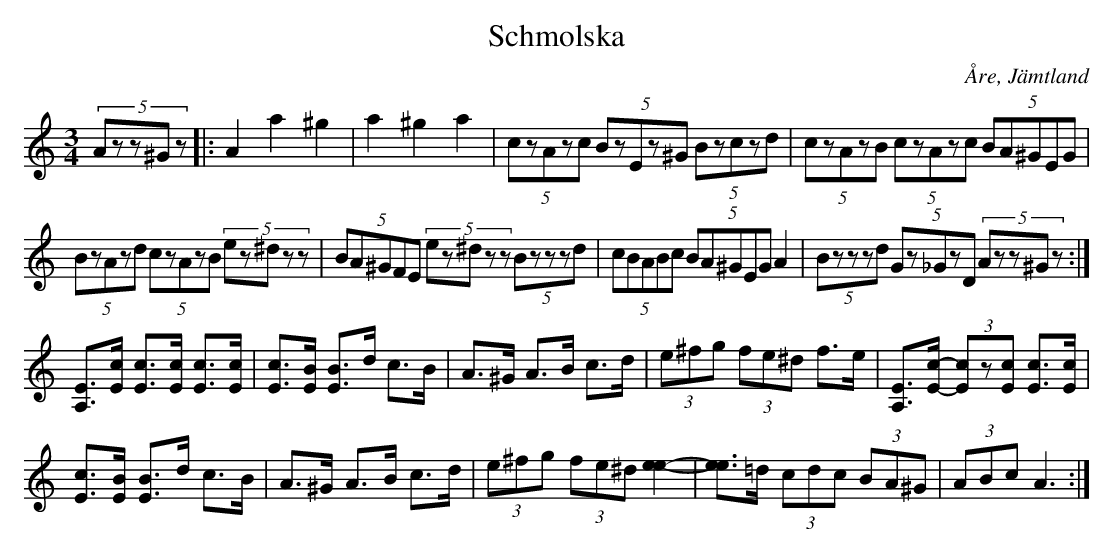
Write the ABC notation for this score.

X:1
T:Schmolska
O:Åre, Jämtland
M:3/4
L:1/8
K:Am
(5:2Azz^Gz|:A2 a2 ^g2|a2 ^g2 a2|  (5:2czAzc (5:2BzEz^G (5:2Bzczd|  (5:2czAzB (5:2czAzc (5:2BA^GEG|
 (5:2BzAzd (5:2czAzB (5:2ez^dzz|  (5:2BA^GFE (5:2ez^dzz (5:2Bzzzd|  (5:2cBABc (5:2BA^GEG  A2|  (5:2Bzzzd (5:2Gz_GzD (5:2Azz^Gz  :|
[EA,]>[cE] [cE]>[cE] [cE]>[cE] | [cE]>[BE] [BE]>d c>B | A>^G A>B c>d | (3e^fg (3fe^d f>e | [EA,]>[c-E-] (3[cE]z[cE] [cE]>[cE] |
[cE]>[BE] [BE]>d c>B | A>^G A>B c>d | (3e^fg (3fe^d [e2-e2-] | [ee]>=d (3cdc (3BA^G | (3ABc A3 :|]
